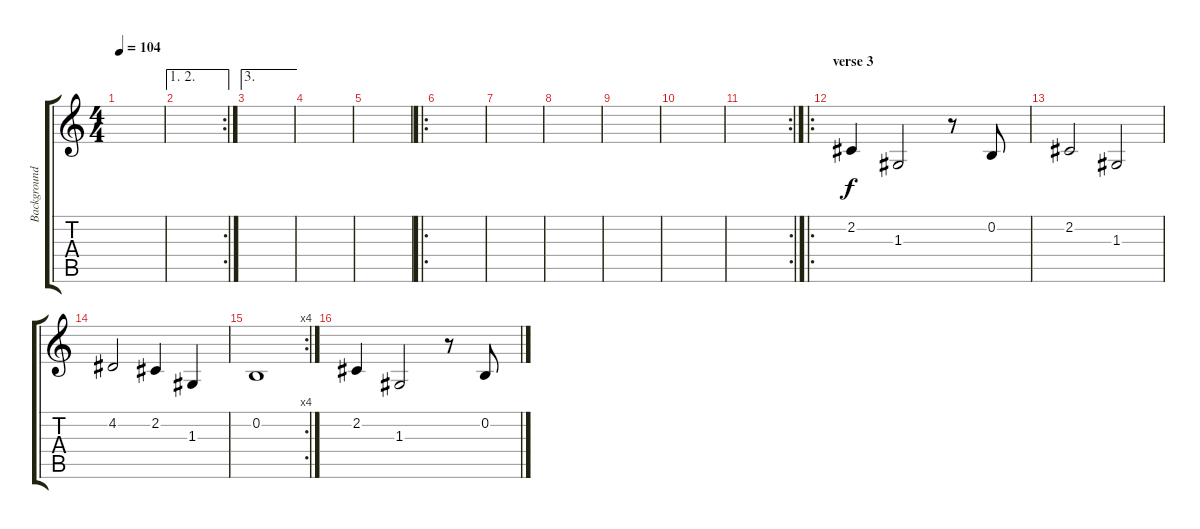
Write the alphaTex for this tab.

\track ("Background Chant" "Background") {instrument pad6metallic}
\staff {score tabs}
\tuning (E4 B3 G3 D3 A2 E2) {hide}
\ts (4 4)
\tempo 104
\clef g2
\ks c
|
\ae (1 2)
\rc 2
|
\ae 3
|
|
|
\ro
|
|
|
|
|
\rc 2
|
\ro
\section ("" "verse 3")
2.2.4 1.3.2 r.8 0.2.8 |
2.2.2 1.3.2 |
4.2.2 2.2.4 1.3.4 |
\rc 4
0.2.1 |
2.2.4 1.3.2 r.8 0.2.8
